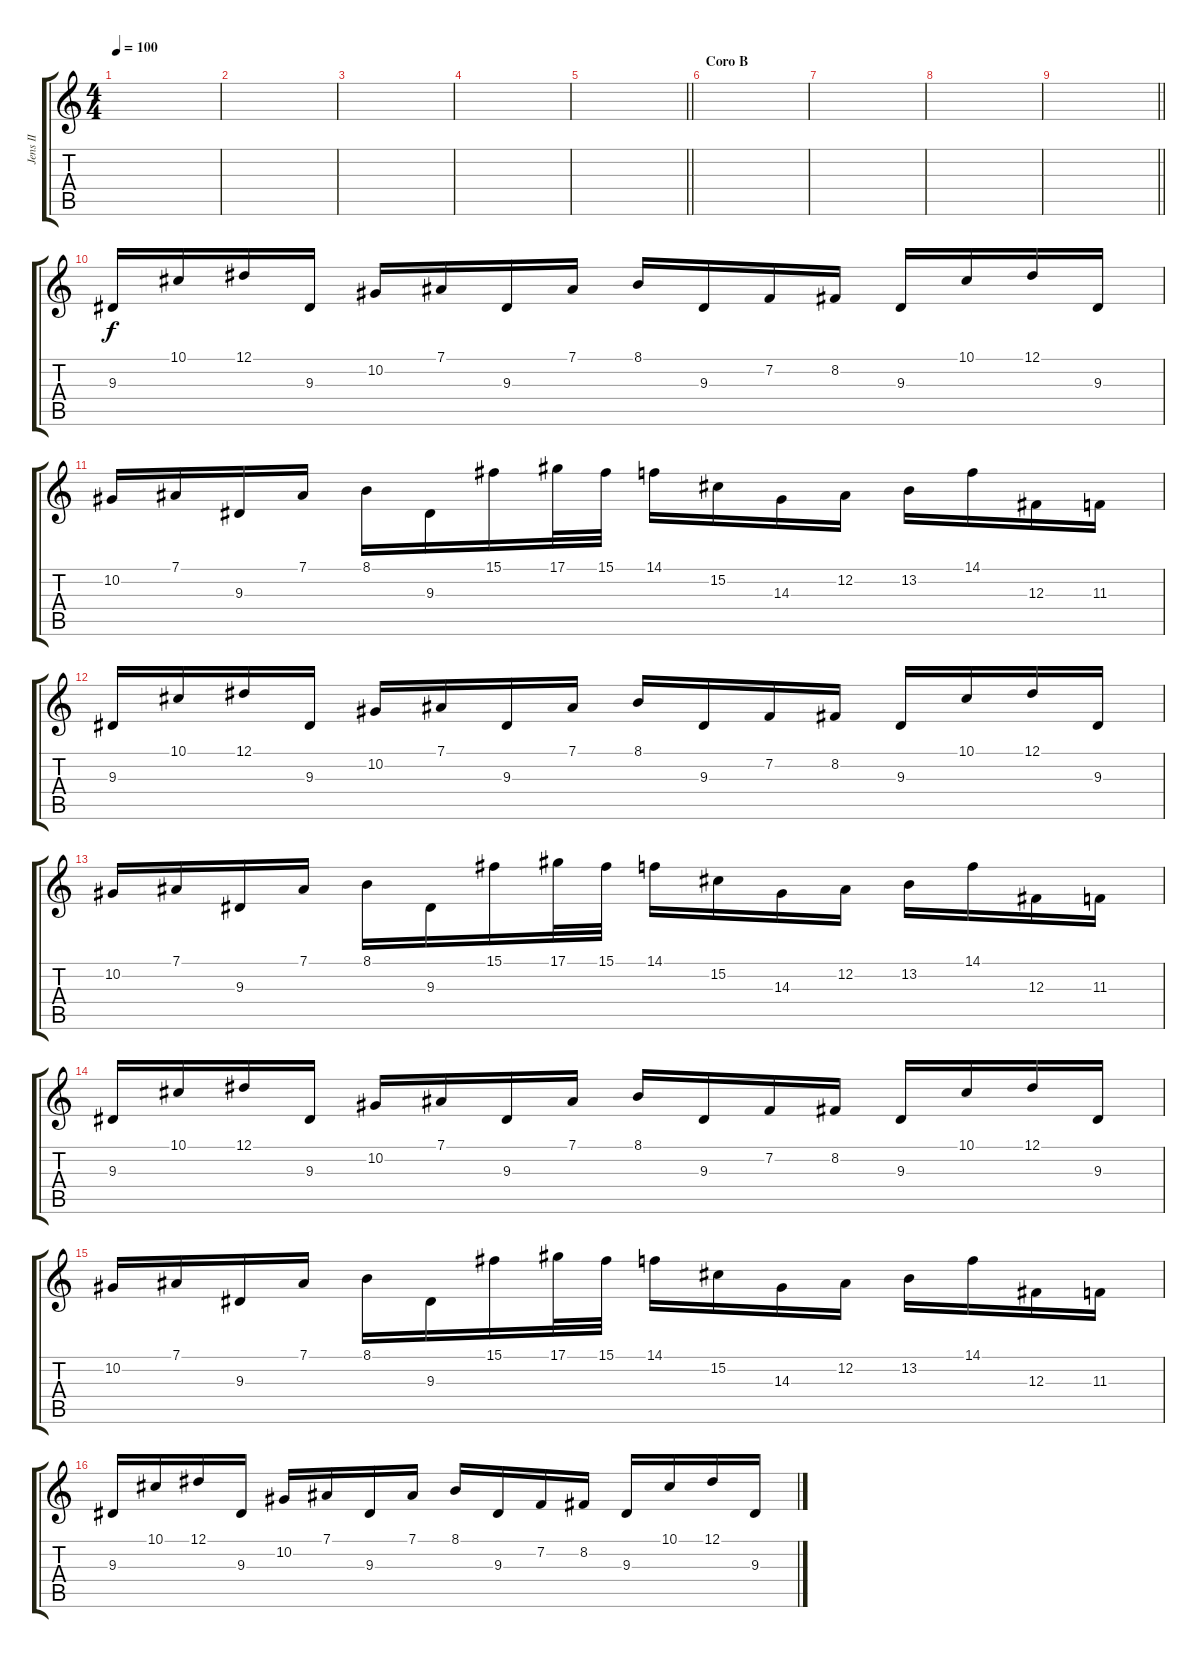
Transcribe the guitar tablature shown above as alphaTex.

\track ("Jens II" "Jens II") {instrument fx1rain}
\staff {score tabs}
\tuning (Eb4 Bb3 Gb3 Db3 Ab2 Eb2) {hide}
\ts (4 4)
\tempo 100
\clef g2
\ks c
|
|
|
|
\barLineRight lightlight
|
\section ("" "Coro B")
|
|
|
\barLineRight lightlight
|
\section ("" "")
9.3.16{volume 9} 10.1.16 12.1.16 9.3.16 10.2.16 7.1.16 9.3.16 7.1.16 8.1.16 9.3.16 7.2.16 8.2.16 9.3.16 10.1.16 12.1.16 9.3.16 |
10.2.16 7.1.16 9.3.16 7.1.16 8.1.16 9.3.16 15.1.16 17.1.32 15.1.32 14.1.16 15.2.16 14.3.16 12.2.16 13.2.16 14.1.16 12.3.16 11.3.16 |
9.3.16 10.1.16 12.1.16 9.3.16 10.2.16 7.1.16 9.3.16 7.1.16 8.1.16 9.3.16 7.2.16 8.2.16 9.3.16 10.1.16 12.1.16 9.3.16 |
10.2.16 7.1.16 9.3.16 7.1.16 8.1.16 9.3.16 15.1.16 17.1.32 15.1.32 14.1.16 15.2.16 14.3.16 12.2.16 13.2.16 14.1.16 12.3.16 11.3.16 |
9.3.16 10.1.16 12.1.16 9.3.16 10.2.16 7.1.16 9.3.16 7.1.16 8.1.16 9.3.16 7.2.16 8.2.16 9.3.16 10.1.16 12.1.16 9.3.16 |
10.2.16 7.1.16 9.3.16 7.1.16 8.1.16 9.3.16 15.1.16 17.1.32 15.1.32 14.1.16 15.2.16 14.3.16 12.2.16 13.2.16 14.1.16 12.3.16 11.3.16 |
9.3.16 10.1.16 12.1.16 9.3.16 10.2.16 7.1.16 9.3.16 7.1.16 8.1.16 9.3.16 7.2.16 8.2.16 9.3.16 10.1.16 12.1.16 9.3.16
